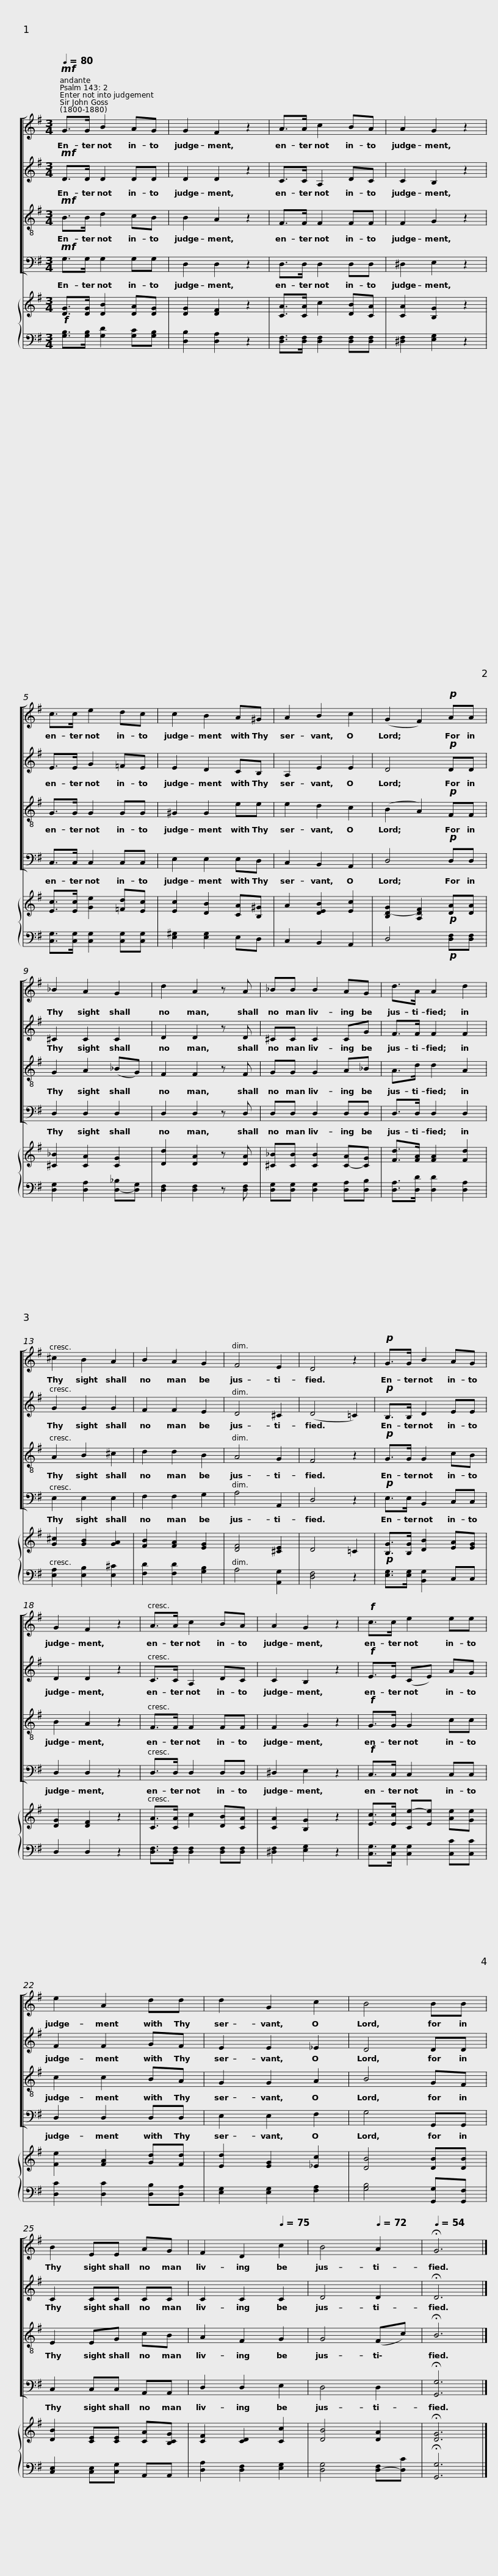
X:1
%%score [ 1 2 3 4 ] { 5 | 6 }
L:1/8
Q:1/4=80
M:3/4
I:linebreak $
K:G
V:1 treble
V:2 treble
V:3 treble-8
V:4 bass
V:5 treble
V:6 bass
V:1
!mf! G>G B2 AG | G2 F2 z2 | A>A c2 BA | A2 G2 z2 |$ c>c e2 dc | %5
 c2 B2 A^G | A2 B2 c2 | (G2 F2)!p! AA | _B2 A2 G2 |$ d2 A2 z A | %10
 _BB B2 AG | d>A A2 d2 | ^c2 B2 A2 | B2 A2 G2 |$ F4 E2 | %15
 D4 z2 |!p! G>G B2 AG | G2 F2 z2 | A>A c2 BA | A2 G2 z2 |$ %20
!f! c>c e2 ee | e2 A2 dd | d2 G2 c2 |$ B4 BB | B2 EE AG | %25
[Q:1/4=79] F2[Q:1/4=77] D2[Q:1/4=75] c2 |[Q:1/4=73] B4[Q:1/4=72] A2 |[Q:1/4=54] !fermata!G6 |] %28
V:2
!mf! D>D D2 DD | D2 D2 z2 | C>C A,2 DC | C2 B,2 z2 |$ E>E G2 =FE | %5
 E2 D2 CB, | A,2 E2 E2 | D4!p! DD | ^C2 C2 C2 |$ D2 D2 z D | %10
 ^CC C2 CG | F>F F2 F2 | G2 G2 G2 | F2 F2 E2 |$ D4 ^C2 | %15
 (D4 =C2) |!p! B,>B, D2 EE | D2 D2 z2 | C>C A,2 DC | C2 B,2 z2 |$ %20
!f! E>E (CE) AG | F2 F2 GF | E2 E2 _E2 |$ D4 DD | C2 CC CC | %25
 C2 C2 C2 | D4 D2 | !fermata!D6 |] %28
V:3
!mf! B>B d2 cB | B2 A2 z2 | F>F F2 FF | F2 G2 z2 |$ G>G G2 GG | %5
 ^G2 G2 ee | e2 d2 c2 | (B2 A2)!p! FF | G2 A2 (_BG) |$ F2 F2 z F | %10
 GG G2 A_B | A>d d2 A2 | A2 B2 ^c2 | d2 d2 B2 |$ A4 G2 | %15
 F4 z2 |!p! G>G G2 cB | B2 A2 z2 | F>F F2 FF | F2 G2 z2 |$ %20
!f! G>G G2 cc | c2 c2 BA | G2 G2 A2 |$ B4 GF | E2 EG cB | %25
 A2 F2 G2 | G4 (Fc) | !fermata!B6 |] %28
V:4
!mf! G,>G, G,2 G,G, | D,2 D,2 z2 | D,>D, D,2 D,D, | ^D,2 E,2 z2 |$ C,>C, C,2 C,C, | %5
 E,2 E,2 E,D, | C,2 B,,2 A,,2 | D,4!p! D,D, | D,2 D,2 D,2 |$ D,2 D,2 z D, | %10
 D,D, D,2 D,D, | D,>D, D,2 D,2 | E,2 E,2 E,2 | F,2 F,2 G,2 |$ A,4 A,,2 | %15
 D,4 z2 |!p! E,>E, B,,2 C,C, | D,2 D,2 z2 | D,>D, D,2 D,D, | ^D,2 E,2 z2 |$ %20
!f! C,>C, C,2 C,C, | D,2 D,2 D,D, | E,2 E,2 F,2 |$ G,4 G,,G,, | C,2 C,C, A,,A,, | %25
 D,2 D,2 E,2 | D,4 D,2 | !fermata![G,,G,]6 |] %28
V:5
!f! [DG]>[DG] [DB]2 [DA][DG] | [DG]2 [DF]2 z2 | [CA]>[CA] c2 [DB][CA] | [CA]2 [B,G]2 z2 |$ [Ec]>[Ec] [Ge]2 [=Fd][Ec] | %5
 [Ec]2 [DB]2 [CA][B,^G] | A2 [DEB]2 [Ec]2 | [B,DG]2- [A,DF]2!p! [DA][DA] | [^C_B]2 [CA]2 [CG]2 |$ [Dd]2 [DA]2 z [DA] | %10
 [^C_B][CB] [CB]2 [CA]-[CG] | [Fd]>[FA] [FA]2 [Fd]2 | [G^c]2 [GB]2 [GA]2 | [FB]2 [FA]2 [EG]2 |$ [DF]4 [^CE]2 | %15
 D4 =C2 |!p! [B,G]>[B,G] [DB]2 [EA][EG] | [DG]2 [DF]2 z2 | [CA]>[CA] c2 [DB][CA] | [CA]2 [B,G]2 z2 |$ %20
 [Ec]>[Ec] [Ce]-[Ee] [Ae][Ge] | [Fe]2 [FA]2 [Gd][Fd] | [Ed]2 [EG]2 [_Ec]2 |$ [DB]4 [DB][DB] | [DB]2 [CE][CE] [CA][B,CG] | %25
 [CF]2 [CD]2 [Cc]2 | [DB]4 [DA]2 | !fermata![DG]6 |] %28
V:6
 [G,B,]>[G,B,] [G,D]2 [G,C][G,B,] | [D,B,]2 [D,A,]2 z2 | [D,F,]>[D,F,] [D,F,]2 [D,F,][D,F,] | [^D,F,]2 [E,G,]2 z2 |$ [C,G,]>[C,G,] [C,G,]2 [C,G,][C,G,] | %5
 [E,^G,]2 [E,G,]2 E,D, | C,2 B,,2 A,,2 | D,4!p! [D,F,][D,F,] | [D,G,]2 [D,A,]2 [D,_B,]-[D,G,] |$ [D,F,]2 [D,F,]2 z [D,F,] | %10
 [D,G,][D,G,] [D,G,]2 [D,A,][D,B,] | [D,A,]>[D,D] [D,D]2 [D,A,]2 | [E,A,]2 [E,B,]2 [E,^C]2 | [F,D]2 [F,D]2 [G,B,]2 |$ A,4 [A,,G,]2 | %15
 [D,F,]4 z2 | [E,G,]>[E,G,] [B,,G,]2 C,C, | D,2 D,2 z2 | [D,F,]>[D,F,] [D,F,]2 [D,F,][D,F,] | [^D,F,]2 [E,G,]2 z2 |$ %20
 [C,G,]>[C,G,] [C,G,]2 [C,C][C,C] | [D,C]2 [D,C]2 [D,B,][D,A,] | [E,G,]2 [E,G,]2 [F,A,]2 |$ [G,B,]4 [G,,G,][G,,F,] | [C,E,]2 [C,E,][C,G,] A,,A,, | %25
 [D,A,]2 [D,F,]2 [E,G,]2 | [D,G,]4 [D,-F,][D,C] | !fermata![G,,G,]6 |] %28
